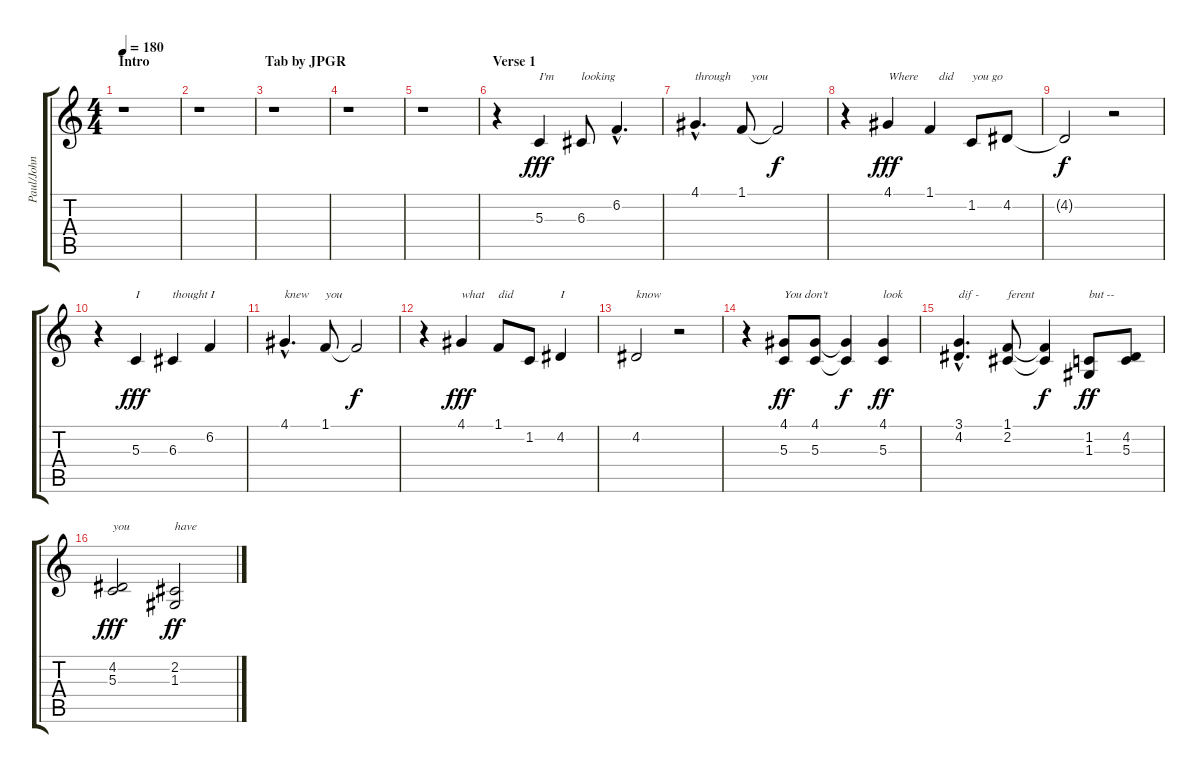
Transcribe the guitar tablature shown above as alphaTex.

\track ("Paul/John" "Paul/John") {instrument clarinet}
\staff {score tabs}
\tuning (E4 B3 G3 D3 A2 E2) {hide}
\ts (4 4)
\section ("" "Intro                                 Tab by JPGR")
\tempo 180
\clef g2
\ks c
r.1{dy fff instrument clarinet} |
r.1 |
r.1 |
r.1 |
r.1 |
\section ("" "Verse 1")
r.4 5.3.4{txt "I'm"} 6.3.8{txt "looking"} 6.2{hac}.4{d} |
4.1{hac}.4{d txt "through"} 1.1.8{txt "   you"} 1.1{t}.2{dy f} |
r.4 4.1.4{txt "Where" dy fff} 1.1.4{txt "   did"} 1.2.8{txt "you go"} 4.2.8 |
4.2{t}.2{dy f} r.2 |
r.4 5.3.4{txt "I" dy fff} 6.3.4{txt "thought I"} 6.2.4 |
4.1{hac}.4{d txt "knew"} 1.1.8{txt "you"} 1.1{t}.2{dy f} |
r.4 4.1.4{txt "what" dy fff} 1.1.8{txt "did"} 1.2.8 4.2.4{txt "I"} |
4.2.2{txt "know"} r.2 |
r.4 (4.1 5.3).8{txt "You don't" dy ff} (4.1 5.3).8 (4.1{t} 5.3{t}).4{dy f} (4.1 5.3).4{txt "look" dy ff} |
(3.1{hac} 4.2{hac}).4{d txt "dif -"} (1.1 2.2).8{txt "ferent"} (1.1{t} 2.2{t}).4{dy f} (1.2 1.3).8{txt "but --" dy ff} (4.2 5.3).8 |
(4.2 5.3).2{txt "you" dy fff} (2.2 1.3).2{txt "have" dy ff}
